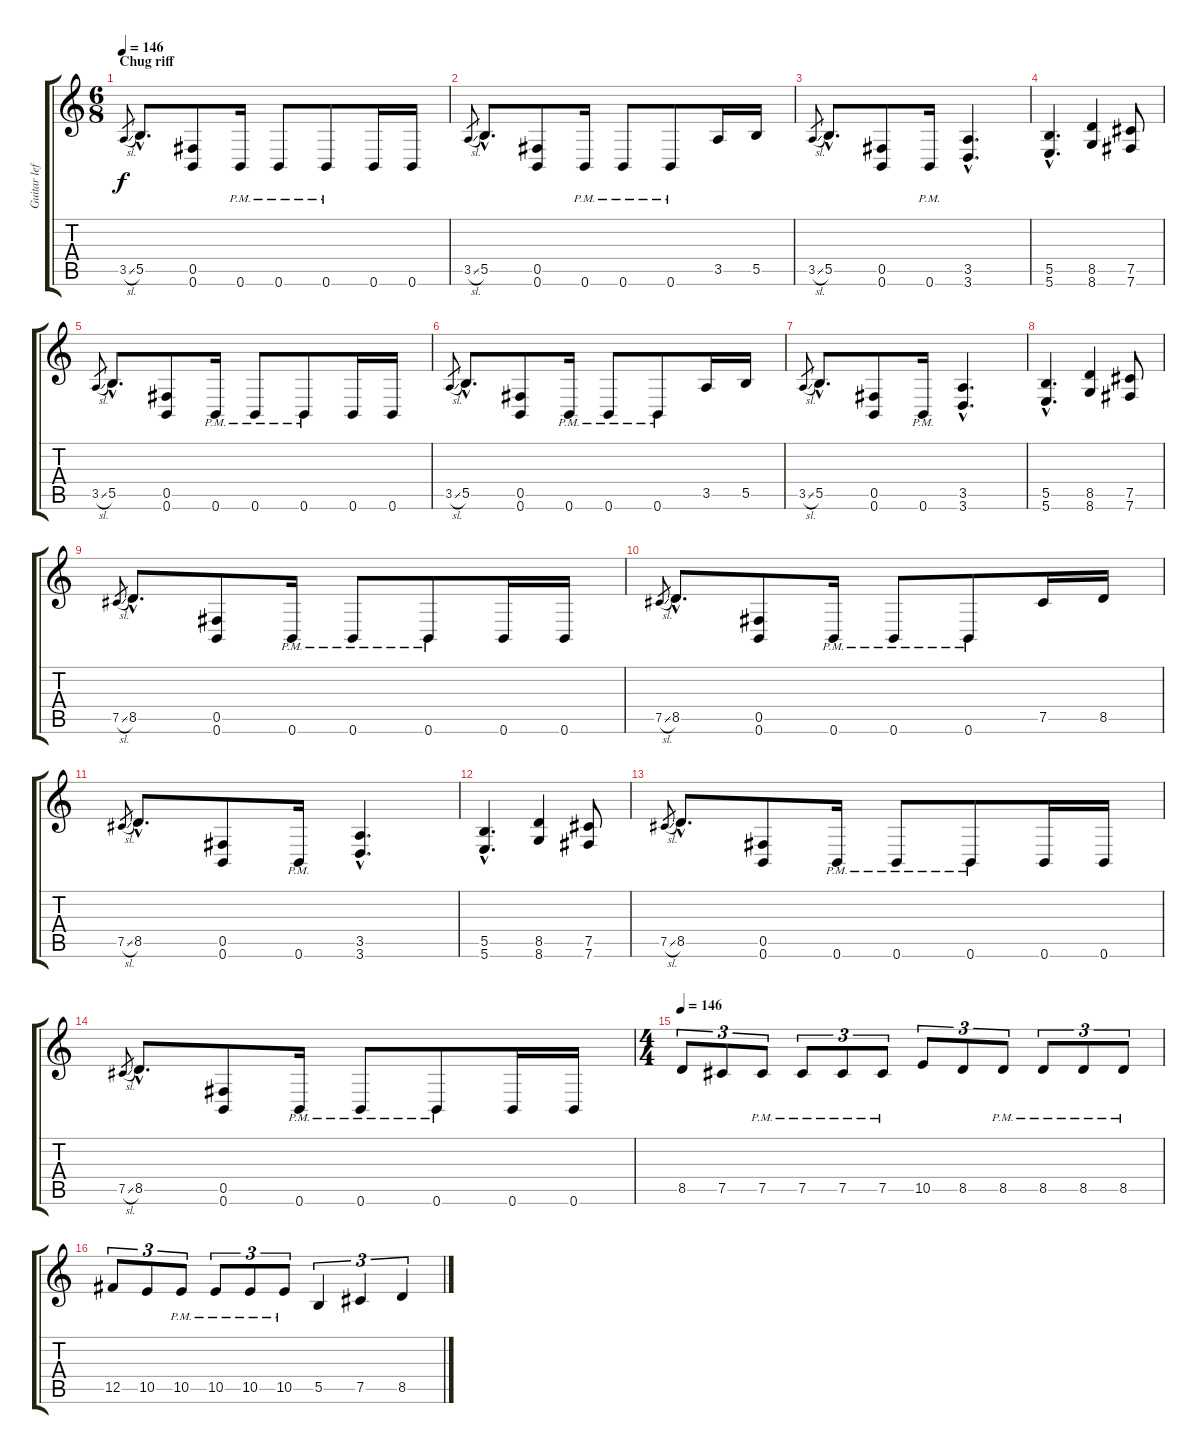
\track ("Guitar left channel" "Guitar lef") {instrument distortionguitar}
\staff {score tabs}
\tuning (Db4 Ab3 E3 B2 Gb2 B1) {hide}
\ts (6 8)
\section ("" "Chug riff")
\tempo 146
\tempo 110
\tempo 146
\clef g2
\ks c
3.5{sl}.8{gr dy f instrument distortionguitar} 5.5{hac}.8{d} (0.5 0.6).8 0.6{pm}.16 0.6{pm}.8 0.6{pm}.8 0.6.16 0.6.16 |
3.5{sl}.8{gr} 5.5{hac}.8{d} (0.5 0.6).8 0.6{pm}.16 0.6{pm}.8 0.6{pm}.8 3.5.16 5.5.16 |
3.5{sl}.8{gr} 5.5{hac}.8{d} (0.5 0.6).8 0.6{pm}.16 (3.5{hac} 3.6{hac}).4{d} |
(5.5{hac} 5.6{hac}).4{d} (8.5 8.6).4 (7.5 7.6).8 |
3.5{sl}.8{gr} 5.5{hac}.8{d} (0.5 0.6).8 0.6{pm}.16 0.6{pm}.8 0.6{pm}.8 0.6.16 0.6.16 |
3.5{sl}.8{gr} 5.5{hac}.8{d} (0.5 0.6).8 0.6{pm}.16 0.6{pm}.8 0.6{pm}.8 3.5.16 5.5.16 |
3.5{sl}.8{gr} 5.5{hac}.8{d} (0.5 0.6).8 0.6{pm}.16 (3.5{hac} 3.6{hac}).4{d} |
(5.5{hac} 5.6{hac}).4{d} (8.5 8.6).4 (7.5 7.6).8 |
7.5{sl}.8{gr} 8.5{hac}.8{d} (0.5 0.6).8 0.6{pm}.16 0.6{pm}.8 0.6{pm}.8 0.6.16 0.6.16 |
7.5{sl}.8{gr} 8.5{hac}.8{d} (0.5 0.6).8 0.6{pm}.16 0.6{pm}.8 0.6{pm}.8 7.5.16 8.5.16 |
7.5{sl}.8{gr} 8.5{hac}.8{d} (0.5 0.6).8 0.6{pm}.16 (3.5{hac} 3.6{hac}).4{d} |
(5.5{hac} 5.6{hac}).4{d} (8.5 8.6).4 (7.5 7.6).8 |
7.5{sl}.8{gr} 8.5{hac}.8{d} (0.5 0.6).8 0.6{pm}.16 0.6{pm}.8 0.6{pm}.8 0.6.16 0.6.16 |
7.5{sl}.8{gr} 8.5{hac}.8{d} (0.5 0.6).8 0.6{pm}.16 0.6{pm}.8 0.6{pm}.8 0.6.16 0.6.16 |
\ts (4 4)
\tempo 146
8.5.8{tu (3 2)} 7.5.8{tu (3 2)} 7.5{pm}.8{tu (3 2)} 7.5{pm}.8{tu (3 2)} 7.5{pm}.8{tu (3 2)} 7.5{pm}.8{tu (3 2)} 10.5.8{tu (3 2)} 8.5.8{tu (3 2)} 8.5{pm}.8{tu (3 2)} 8.5{pm}.8{tu (3 2)} 8.5{pm}.8{tu (3 2)} 8.5{pm}.8{tu (3 2)} |
12.5.8{tu (3 2)} 10.5.8{tu (3 2)} 10.5{pm}.8{tu (3 2)} 10.5{pm}.8{tu (3 2)} 10.5{pm}.8{tu (3 2)} 10.5{pm}.8{tu (3 2)} 5.5.4{tu (3 2)} 7.5.4{tu (3 2)} 8.5.4{tu (3 2)}
